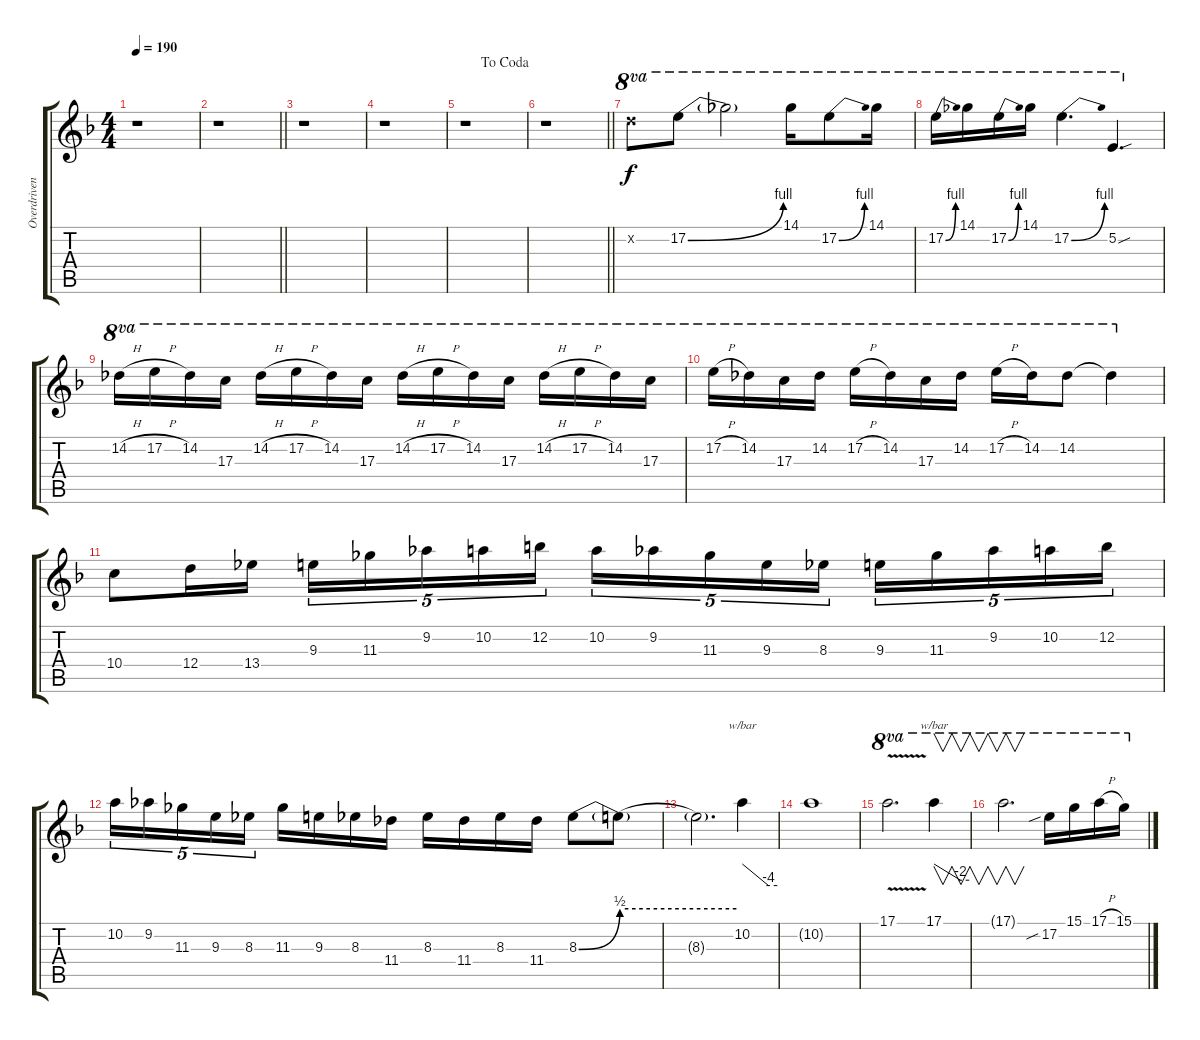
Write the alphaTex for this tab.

\track ("Overdriven" "Overdriven") {instrument overdrivenguitar}
\staff {score tabs}
\tuning (E4 B3 G3 D3 A2 D2) {hide}
\ts (4 4)
\tempo 190
\clef g2
\ks f
r.1{dy f} |
\barLineRight lightlight
r.1 |
r.1 |
r.1 |
\jump dacoda
r.1 |
\barLineRight lightlight
r.1 |
15.2{x}.8{ot 8va} 17.2{be (bend 0 0 60 4)}.8{ot 8va} 17.2{t}.2{ot 8va} 14.1.16{ot 8va} 17.2{be (bend 0 0 60 4)}.8{ot 8va} 14.1.16{ot 8va} |
17.2{be (bend 0 0 60 4)}.16{ot 8va} 14.1.16{ot 8va} 17.2{be (bend 0 0 60 4)}.16{ot 8va} 14.1.16{ot 8va} 17.2{be (bend 0 0 60 4)}.4{d ot 8va} 5.2{sou}.4{d ot 8va} |
14.2{h}.16{ot 8va} 17.2{h}.16{ot 8va} 14.2.16{ot 8va} 17.3.16{ot 8va} 14.2{h}.16{ot 8va} 17.2{h}.16{ot 8va} 14.2.16{ot 8va} 17.3.16{ot 8va} 14.2{h}.16{ot 8va} 17.2{h}.16{ot 8va} 14.2.16{ot 8va} 17.3.16{ot 8va} 14.2{h}.16{ot 8va} 17.2{h}.16{ot 8va} 14.2.16{ot 8va} 17.3.16{ot 8va} |
17.2{h}.16{ot 8va} 14.2.16{ot 8va} 17.3.16{ot 8va} 14.2.16{ot 8va} 17.2{h}.16{ot 8va} 14.2.16{ot 8va} 17.3.16{ot 8va} 14.2.16{ot 8va} 17.2{h}.16{ot 8va} 14.2.16{ot 8va} 14.2.8{ot 8va} 14.2{t}.4{ot 8va} |
10.4.8 12.4.16 13.4.16 9.3.16{tu (5 4)} 11.3.16{tu (5 4)} 9.2.16{tu (5 4)} 10.2.16{tu (5 4)} 12.2.16{tu (5 4)} 10.2.16{tu (5 4)} 9.2.16{tu (5 4)} 11.3.16{tu (5 4)} 9.3.16{tu (5 4)} 8.3.16{tu (5 4)} 9.3.16{tu (5 4)} 11.3.16{tu (5 4)} 9.2.16{tu (5 4)} 10.2.16{tu (5 4)} 12.2.16{tu (5 4)} |
10.2.16{tu (5 4)} 9.2.16{tu (5 4)} 11.3.16{tu (5 4)} 9.3.16{tu (5 4)} 8.3.16{tu (5 4)} 11.3.16 9.3.16 8.3.16 11.4.16 8.3.16 11.4.16 8.3.16 11.4.16 8.3{be (bend 0 0 60 2)}.8 8.3{be (hold 0 2 60 2) t}.8 |
8.3{t}.2{d} 10.2.4{tbe (custom default 0 0 45 -16 60 -16)} |
10.2{t}.1 |
17.1{v}.2{d ot 8va} 17.1.4{v tbe (custom default 0 0 45 -8 60 -8) ot 8va} |
17.1{t}.2{v d ot 8va} 17.2{sib}.16{ot 8va} 15.1.16{ot 8va} 17.1{h}.16{ot 8va} 15.1.16{ot 8va}
